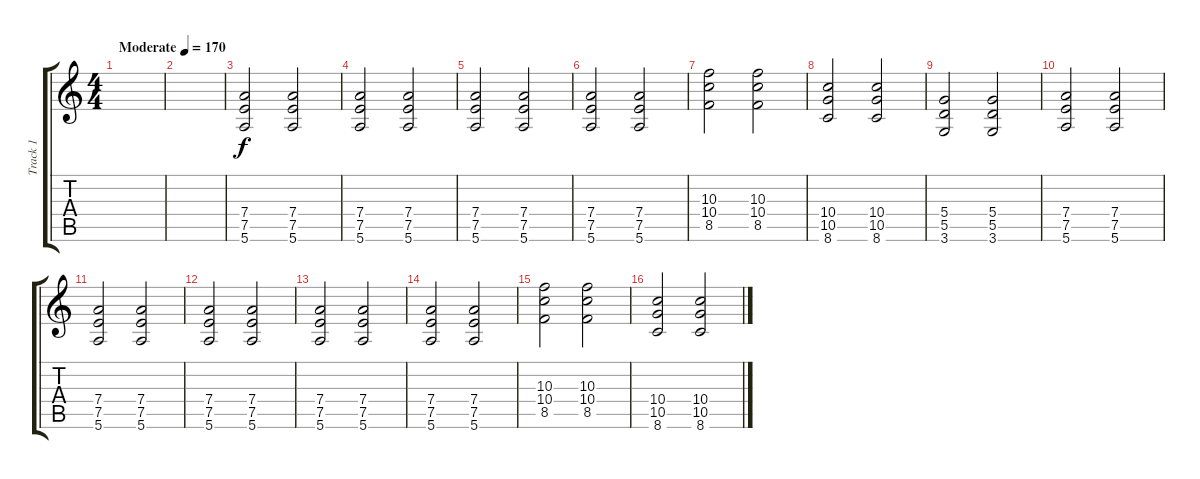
\track ("Track 1" "Track 1") {instrument distortionguitar}
\staff {score tabs}
\tuning (E4 B3 G3 D3 A2 E2) {hide}
\ts (4 4)
\tempo (170 "Moderate")
\clef g2
\ks c
|
|
(7.4 7.5 5.6).2 (7.4 7.5 5.6).2 |
(7.4 7.5 5.6).2 (7.4 7.5 5.6).2 |
(7.4 7.5 5.6).2 (7.4 7.5 5.6).2 |
(7.4 7.5 5.6).2 (7.4 7.5 5.6).2 |
(10.3 10.4 8.5).2 (10.3 10.4 8.5).2 |
(10.4 10.5 8.6).2 (10.4 10.5 8.6).2 |
(5.4 5.5 3.6).2 (5.4 5.5 3.6).2 |
(7.4 7.5 5.6).2 (7.4 7.5 5.6).2 |
(7.4 7.5 5.6).2 (7.4 7.5 5.6).2 |
(7.4 7.5 5.6).2 (7.4 7.5 5.6).2 |
(7.4 7.5 5.6).2 (7.4 7.5 5.6).2 |
(7.4 7.5 5.6).2 (7.4 7.5 5.6).2 |
(10.3 10.4 8.5).2 (10.3 10.4 8.5).2 |
(10.4 10.5 8.6).2 (10.4 10.5 8.6).2
